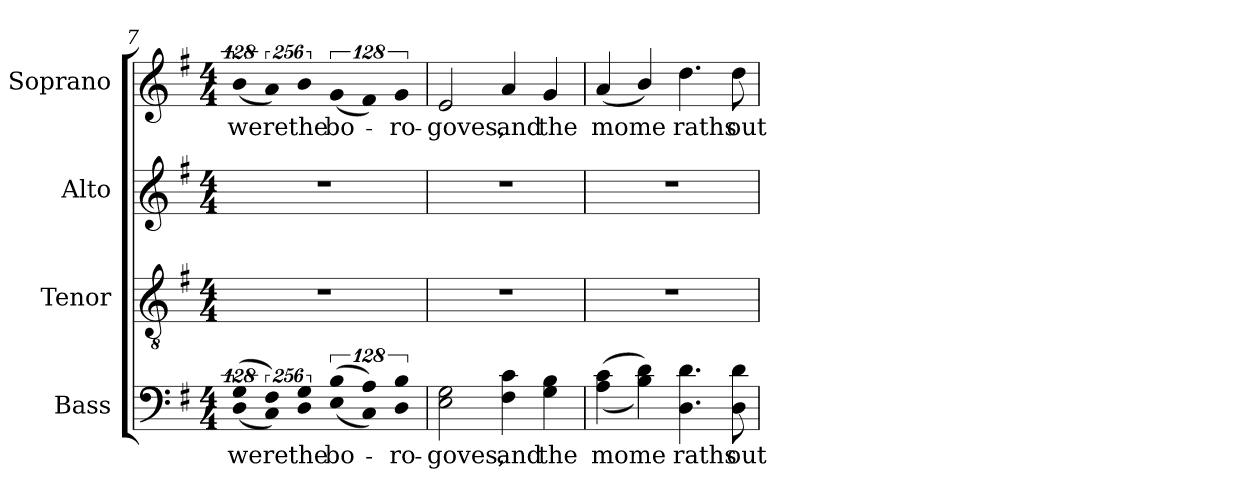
**kern	**text	**kern	**kern	**kern	**text
*part4	*part4	*part3	*part2	*part1	*part1
*staff4	*staff4	*staff3	*staff2	*staff1	*staff1
*I"Bass	*	*I"Tenor	*I"Alto	*I"Soprano	*
*I'B.	*	*I'T.	*I'A.	*I'S.	*
*clefF4	*	*clefGv2	*clefG2	*clefG2	*
*	*	*ITrd7c12	*	*	*
*k[f#]	*	*k[f#]	*k[f#]	*k[f#]	*
*G:	*	*G:	*G:	*G:	*
*M4/4	*	*M4/4	*M4/4	*M4/4	*
=7	=7	=7	=7	=7	=7
!LO:N:vis=4	!	!	!	!	!
!	!LO:LY:b:color=#000000	!	!	!LO:N:vis=4	!
!	!	!	!	!	!LO:LY:b:color=#000000
((512%85Di\ 512%85Gi	were	1r	1r	(512%85bi/	were
!LO:N:vis=4	!	!	!	!LO:N:vis=4	!
1024%171Ci\ 1024%171F#i))	.	.	.	1024%171ai/)	.
!LO:N:vis=4	!	!	!	!	!
!	!LO:LY:b:color=#000000	!	!	!LO:N:vis=4	!
!	!	!	!	!	!LO:LY:b:color=#000000
1024%171Di\ 1024%171Gi	the	.	.	1024%171bi/	the
!LO:N:vis=4	!	!	!	!	!
!	!LO:LY:b:color=#000000	!	!	!LO:N:vis=4	!
!	!	!	!	!	!LO:LY:b:color=#000000
((512%85Ei\ 512%85Bi	bo-	.	.	(512%85gi/	bo-
!LO:N:vis=4	!	!	!	!LO:N:vis=4	!
1024%171Ci\ 1024%171Ai))	.	.	.	1024%171f#i/)	.
!LO:N:vis=4	!	!	!	!	!
!	!LO:LY:b:color=#000000	!	!	!LO:N:vis=4	!
!	!	!	!	!	!LO:LY:b:color=#000000
1024%171Di\ 1024%171Bi	-ro-	.	.	1024%171gi/	-ro-
=8	=8	=8	=8	=8	=8
!	!LO:LY:b:color=#000000	!	!	!	!
!	!	!	!	!	!LO:LY:b:color=#000000
2Ei\ 2Gi	-goves,	1r	1r	2ei/	-goves,
!	!LO:LY:b:color=#000000	!	!	!	!
!	!	!	!	!	!LO:LY:b:color=#000000
4F#i\ 4ci	and	.	.	4ai/	and
!	!LO:LY:b:color=#000000	!	!	!	!
!	!	!	!	!	!LO:LY:b:color=#000000
4Gi\ 4Bi	the	.	.	4gi/	the
=9	=9	=9	=9	=9	=9
!	!LO:LY:b:color=#000000	!	!	!	!
!	!	!	!	!	!LO:LY:b:color=#000000
((4Ai\ 4ci	mome	1r	1r	(4ai/	mome
4Bi\ 4di))	.	.	.	4bi/)	.
!	!LO:LY:b:color=#000000	!	!	!	!
!	!	!	!	!	!LO:LY:b:color=#000000
4.Di\ 4.di	raths	.	.	4.ddi\	raths
!	!LO:LY:b:color=#000000	!	!	!	!
!	!	!	!	!	!LO:LY:b:color=#000000
8Di\ 8di	out-	.	.	8ddi\	out-
=	=	=	=	=	=
*-	*-	*-	*-	*-	*-
